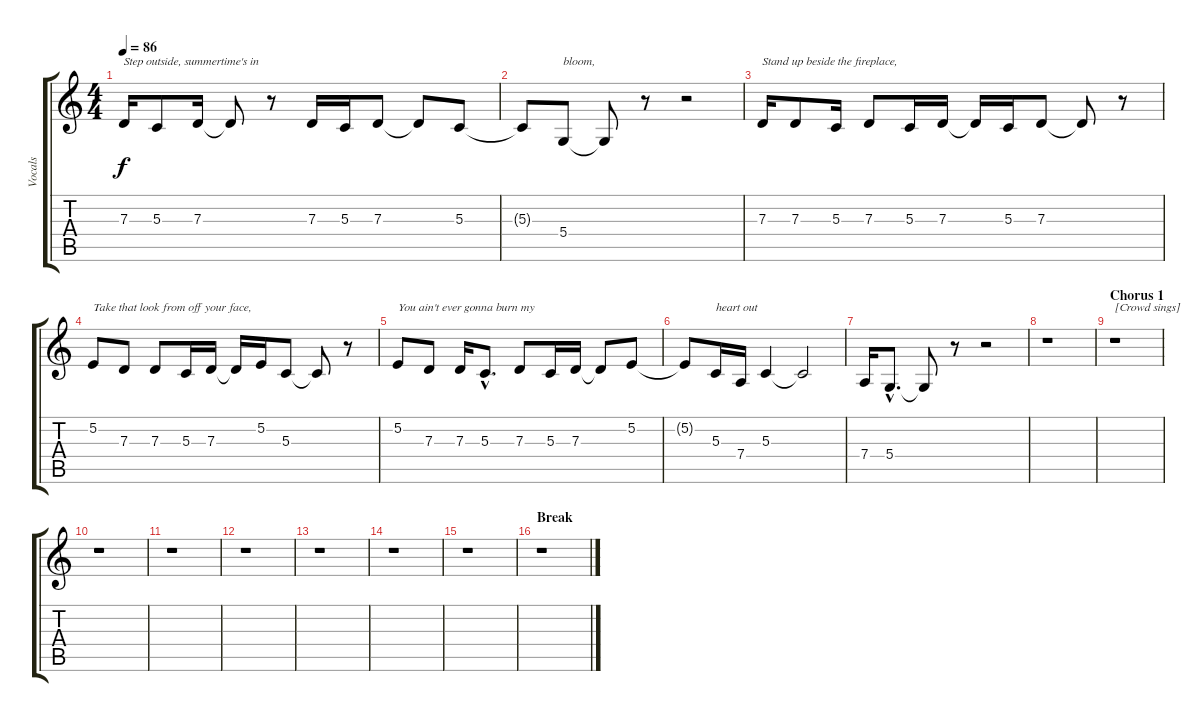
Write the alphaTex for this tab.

\track ("Vocals" "Vocals") {instrument tenorsax}
\staff {score tabs}
\tuning (E4 B3 G3 D3 A2 E2) {hide}
\ts (4 4)
\tempo 86
\clef g2
\ks c
7.3.16{txt "Step outside, summertime's in" dy f} 5.3.8 7.3.16 7.3{t}.8 r.8 7.3.16 5.3.16 7.3.8 7.3{t}.8 5.3.8 |
5.3{t}.8 5.4.8{txt "bloom,"} 5.4{t}.8 r.8 r.2 |
7.3.16{txt "Stand up beside the fireplace,"} 7.3.8 5.3.16 7.3.8 5.3.16 7.3.16 7.3{t}.16 5.3.16 7.3.8 7.3{t}.8 r.8 |
5.2.8{txt "Take that look from off your face,"} 7.3.8 7.3.8 5.3.16 7.3.16 7.3{t}.16 5.2.16 5.3.8 5.3{t}.8 r.8 |
5.2.8{txt "You ain't ever gonna burn my"} 7.3.8 7.3.16 5.3{hac}.8{d} 7.3.8 5.3.16 7.3.16 7.3{t}.8 5.2.8 |
5.2{t}.8 5.3.16{txt "heart out"} 7.4.16 5.3.4 5.3{t}.2 |
7.4.16 5.4{hac}.8{d} 5.4{t}.8 r.8 r.2 |
r.1 |
\section ("" "Chorus 1")
r.1{txt "[Crowd sings]"} |
r.1 |
r.1 |
r.1 |
r.1 |
r.1 |
r.1 |
\section ("" "Break")
r.1
